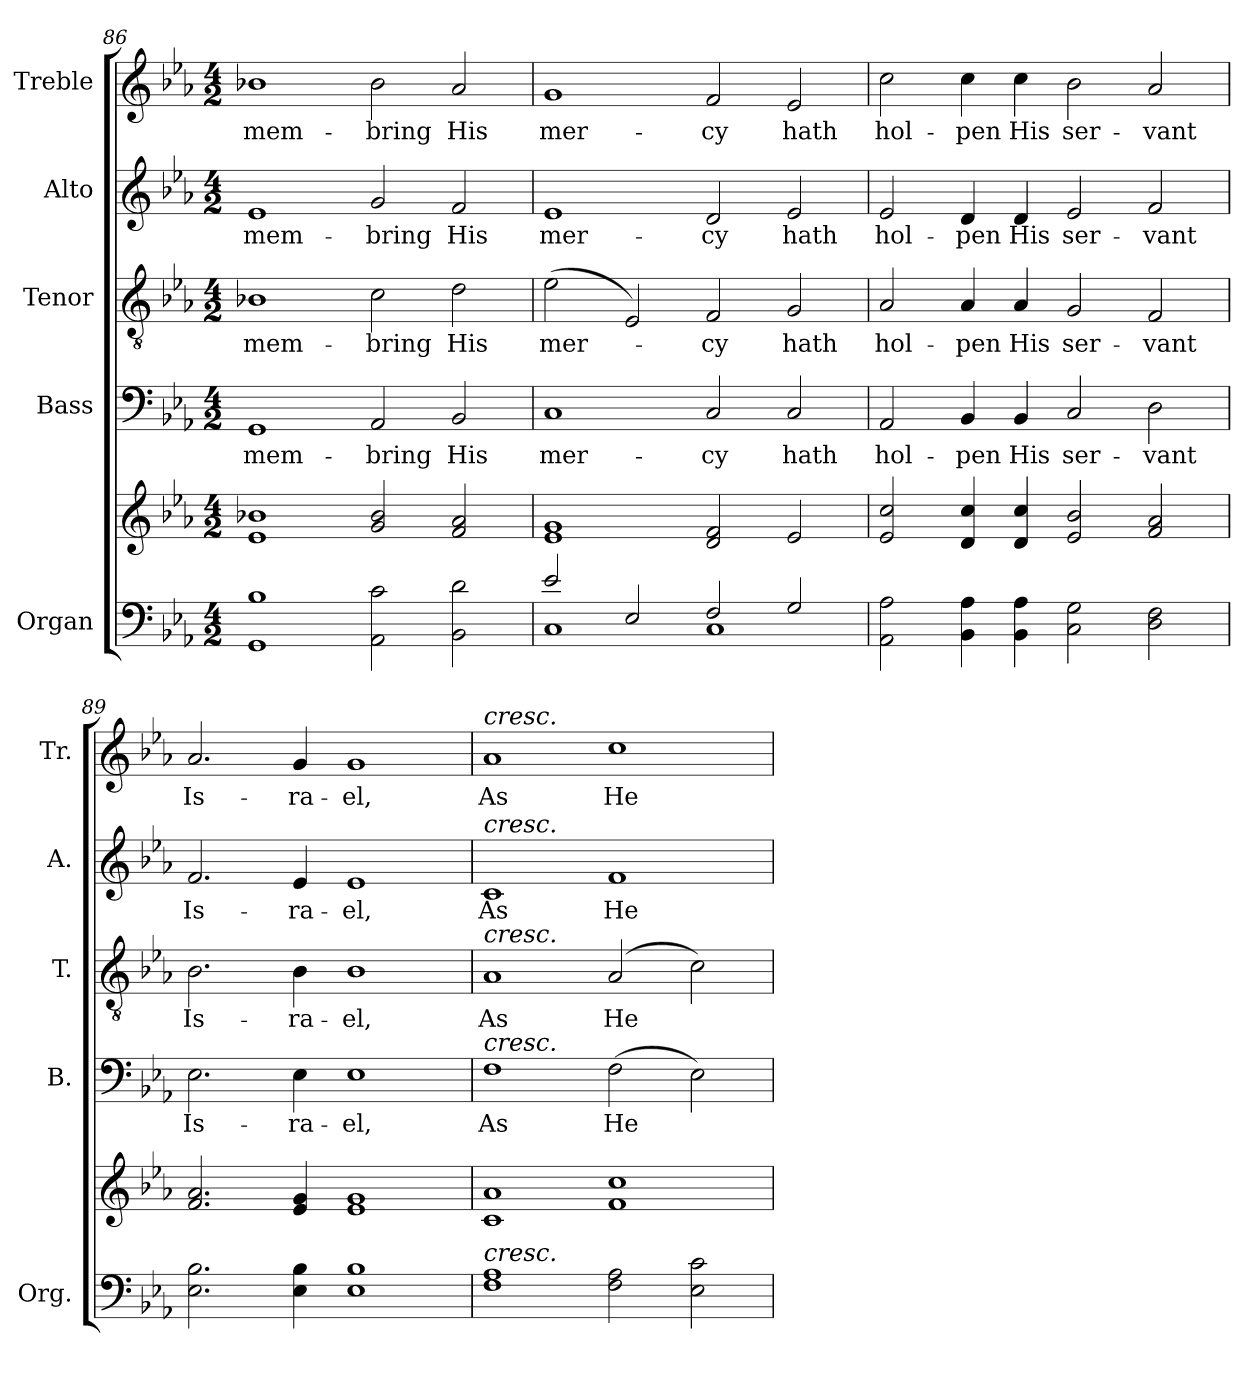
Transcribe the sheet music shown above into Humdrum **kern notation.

**kern	**kern	**kern	**text	**kern	**text	**kern	**text	**kern	**text
*part5	*part5	*part4	*part4	*part3	*part3	*part2	*part2	*part1	*part1
*staff6	*staff5	*staff4	*staff4	*staff3	*staff3	*staff2	*staff2	*staff1	*staff1
*I"Organ	*	*I"Bass	*	*I"Tenor	*	*I"Alto	*	*I"Treble	*
*I'Org.	*	*I'B.	*	*I'T.	*	*I'A.	*	*I'Tr.	*
!!LO:PB:g=z
*clefF4	*clefG2	*clefF4	*	*clefGv2	*	*clefG2	*	*clefG2	*
*	*	*	*	*ITrd7c12	*	*	*	*	*
*k[b-e-a-]	*k[b-e-a-]	*k[b-e-a-]	*	*k[b-e-a-]	*	*k[b-e-a-]	*	*k[b-e-a-]	*
*E-:	*E-:	*E-:	*	*E-:	*	*E-:	*	*E-:	*
*M4/2	*M4/2	*M4/2	*	*M4/2	*	*M4/2	*	*M4/2	*
=86	=86	=86	=86	=86	=86	=86	=86	=86	=86
!	!	!	!LO:LY:b:color=#000000	!	!	!	!	!	!
!	!	!	!	!	!LO:LY:b:color=#000000	!	!	!	!
!	!	!	!	!	!	!	!LO:LY:b:color=#000000	!	!
!	!	!	!	!	!	!	!	!	!LO:LY:b:color=#000000
1GGi 1B-i	1e-i 1b-Xi	1GGi	-mem-	1BB-Xi	-mem-	1e-i	-mem-	1b-Xi	-mem-
!	!	!	!LO:LY:b:color=#000000	!	!	!	!	!	!
!	!	!	!	!	!LO:LY:b:color=#000000	!	!	!	!
!	!	!	!	!	!	!	!LO:LY:b:color=#000000	!	!
!	!	!	!	!	!	!	!	!	!LO:LY:b:color=#000000
2AA-i\ 2ci	2gi/ 2b-i	2AA-i/	-bring	2Ci\	-bring	2gi/	-bring	2b-i\	-bring
!	!	!	!LO:LY:b:color=#000000	!	!	!	!	!	!
!	!	!	!	!	!LO:LY:b:color=#000000	!	!	!	!
!	!	!	!	!	!	!	!LO:LY:b:color=#000000	!	!
!	!	!	!	!	!	!	!	!	!LO:LY:b:color=#000000
2BB-i\ 2di	2fi/ 2a-i	2BB-i/	His	2Di\	His	2fi/	His	2a-i/	His
=87	=87	=87	=87	=87	=87	=87	=87	=87	=87
*^	*	*	*	*	*	*	*	*	*
!	!	!	!	!LO:LY:b:color=#000000	!	!	!	!	!	!
!	!	!	!	!	!	!LO:LY:b:color=#000000	!	!	!	!
!	!	!	!	!	!	!	!	!LO:LY:b:color=#000000	!	!
!	!	!	!	!	!	!	!	!	!	!LO:LY:b:color=#000000
2e-i/	1Ci	1e-i 1gi	1Ci	mer-	(2E-i\	mer-	1e-i	mer-	1gi	mer-
2E-i/	.	.	.	.	2EE-i/)	.	.	.	.	.
!	!	!	!	!LO:LY:b:color=#000000	!	!	!	!	!	!
!	!	!	!	!	!	!LO:LY:b:color=#000000	!	!	!	!
!	!	!	!	!	!	!	!	!LO:LY:b:color=#000000	!	!
!	!	!	!	!	!	!	!	!	!	!LO:LY:b:color=#000000
2Fi/	1Ci	2di/ 2fi	2Ci/	-cy	2FFi/	-cy	2di/	-cy	2fi/	-cy
!	!	!	!	!LO:LY:b:color=#000000	!	!	!	!	!	!
!	!	!	!	!	!	!LO:LY:b:color=#000000	!	!	!	!
!	!	!	!	!	!	!	!	!LO:LY:b:color=#000000	!	!
!	!	!	!	!	!	!	!	!	!	!LO:LY:b:color=#000000
2Gi/	.	2e-i/	2Ci/	hath	2GGi/	hath	2e-i/	hath	2e-i/	hath
*v	*v	*	*	*	*	*	*	*	*	*
=88	=88	=88	=88	=88	=88	=88	=88	=88	=88
!	!	!	!LO:LY:b:color=#000000	!	!	!	!	!	!
!	!	!	!	!	!LO:LY:b:color=#000000	!	!	!	!
!	!	!	!	!	!	!	!LO:LY:b:color=#000000	!	!
!	!	!	!	!	!	!	!	!	!LO:LY:b:color=#000000
2AA-i\ 2A-i	2e-i/ 2cci	2AA-i/	hol-	2AA-i/	hol-	2e-i/	hol-	2cci\	hol-
!	!	!	!LO:LY:b:color=#000000	!	!	!	!	!	!
!	!	!	!	!	!LO:LY:b:color=#000000	!	!	!	!
!	!	!	!	!	!	!	!LO:LY:b:color=#000000	!	!
!	!	!	!	!	!	!	!	!	!LO:LY:b:color=#000000
4BB-i\ 4A-i	4di/ 4cci	4BB-i/	-pen	4AA-i/	-pen	4di/	-pen	4cci\	-pen
!	!	!	!LO:LY:b:color=#000000	!	!	!	!	!	!
!	!	!	!	!	!LO:LY:b:color=#000000	!	!	!	!
!	!	!	!	!	!	!	!LO:LY:b:color=#000000	!	!
!	!	!	!	!	!	!	!	!	!LO:LY:b:color=#000000
4BB-i\ 4A-i	4di/ 4cci	4BB-i/	His	4AA-i/	His	4di/	His	4cci\	His
!	!	!	!LO:LY:b:color=#000000	!	!	!	!	!	!
!	!	!	!	!	!LO:LY:b:color=#000000	!	!	!	!
!	!	!	!	!	!	!	!LO:LY:b:color=#000000	!	!
!	!	!	!	!	!	!	!	!	!LO:LY:b:color=#000000
2Ci\ 2Gi	2e-i/ 2b-i	2Ci/	ser-	2GGi/	ser-	2e-i/	ser-	2b-i\	ser-
!	!	!	!LO:LY:b:color=#000000	!	!	!	!	!	!
!	!	!	!	!	!LO:LY:b:color=#000000	!	!	!	!
!	!	!	!	!	!	!	!LO:LY:b:color=#000000	!	!
!	!	!	!	!	!	!	!	!	!LO:LY:b:color=#000000
2Di\ 2Fi	2fi/ 2a-i	2Di\	-vant	2FFi/	-vant	2fi/	-vant	2a-i/	-vant
=89	=89	=89	=89	=89	=89	=89	=89	=89	=89
!	!	!	!LO:LY:b:color=#000000	!	!	!	!	!	!
!	!	!	!	!	!LO:LY:b:color=#000000	!	!	!	!
!	!	!	!	!	!	!	!LO:LY:b:color=#000000	!	!
!	!	!	!	!	!	!	!	!	!LO:LY:b:color=#000000
2.E-i\ 2.B-i	2.fi/ 2.a-i	2.E-i\	Is-	2.BB-i\	Is-	2.fi/	Is-	2.a-i/	Is-
!	!	!	!LO:LY:b:color=#000000	!	!	!	!	!	!
!	!	!	!	!	!LO:LY:b:color=#000000	!	!	!	!
!	!	!	!	!	!	!	!LO:LY:b:color=#000000	!	!
!	!	!	!	!	!	!	!	!	!LO:LY:b:color=#000000
4E-i\ 4B-i	4e-i/ 4gi	4E-i\	-ra-	4BB-i\	-ra-	4e-i/	-ra-	4gi/	-ra-
!	!	!	!LO:LY:b:color=#000000	!	!	!	!	!	!
!	!	!	!	!	!LO:LY:b:color=#000000	!	!	!	!
!	!	!	!	!	!	!	!LO:LY:b:color=#000000	!	!
!	!	!	!	!	!	!	!	!	!LO:LY:b:color=#000000
1E-i 1B-i	1e-i 1gi	1E-i	-el,	1BB-i	-el,	1e-i	-el,	1gi	-el,
=90	=90	=90	=90	=90	=90	=90	=90	=90	=90
!	!	!	!LO:LY:b:color=#000000	!	!	!	!	!	!
!	!	!	!	!	!LO:LY:b:color=#000000	!	!	!	!
!	!	!	!	!	!	!	!LO:LY:b:color=#000000	!	!
!	!	!	!	!	!	!	!	!LO:TX:a:i:t=cresc.	!
!	!	!	!	!	!	!LO:TX:a:i:t=cresc.	!	!	!
!	!	!	!	!LO:TX:a:i:t=cresc.	!	!	!	!	!
!	!	!LO:TX:a:i:t=cresc.	!	!	!	!	!	!	!
!LO:TX:a:i:t=cresc.	!	!	!	!	!	!	!	!	!
!	!	!	!	!	!	!	!	!	!LO:LY:b:color=#000000
1Fi 1A-i	1ci 1a-i	1Fi	As	1AA-i	As	1ci	As	1a-i	As
!	!	!	!LO:LY:b:color=#000000	!	!	!	!	!	!
!	!	!	!	!	!LO:LY:b:color=#000000	!	!	!	!
!	!	!	!	!	!	!	!LO:LY:b:color=#000000	!	!
!	!	!	!	!	!	!	!	!	!LO:LY:b:color=#000000
2Fi\ 2A-i	1fi 1cci	(2Fi\	He	(2AA-i/	He	1fi	He	1cci	He
2E-i\ 2ci	.	2E-i\)	.	2Ci\)	.	.	.	.	.
=	=	=	=	=	=	=	=	=	=
*-	*-	*-	*-	*-	*-	*-	*-	*-	*-
